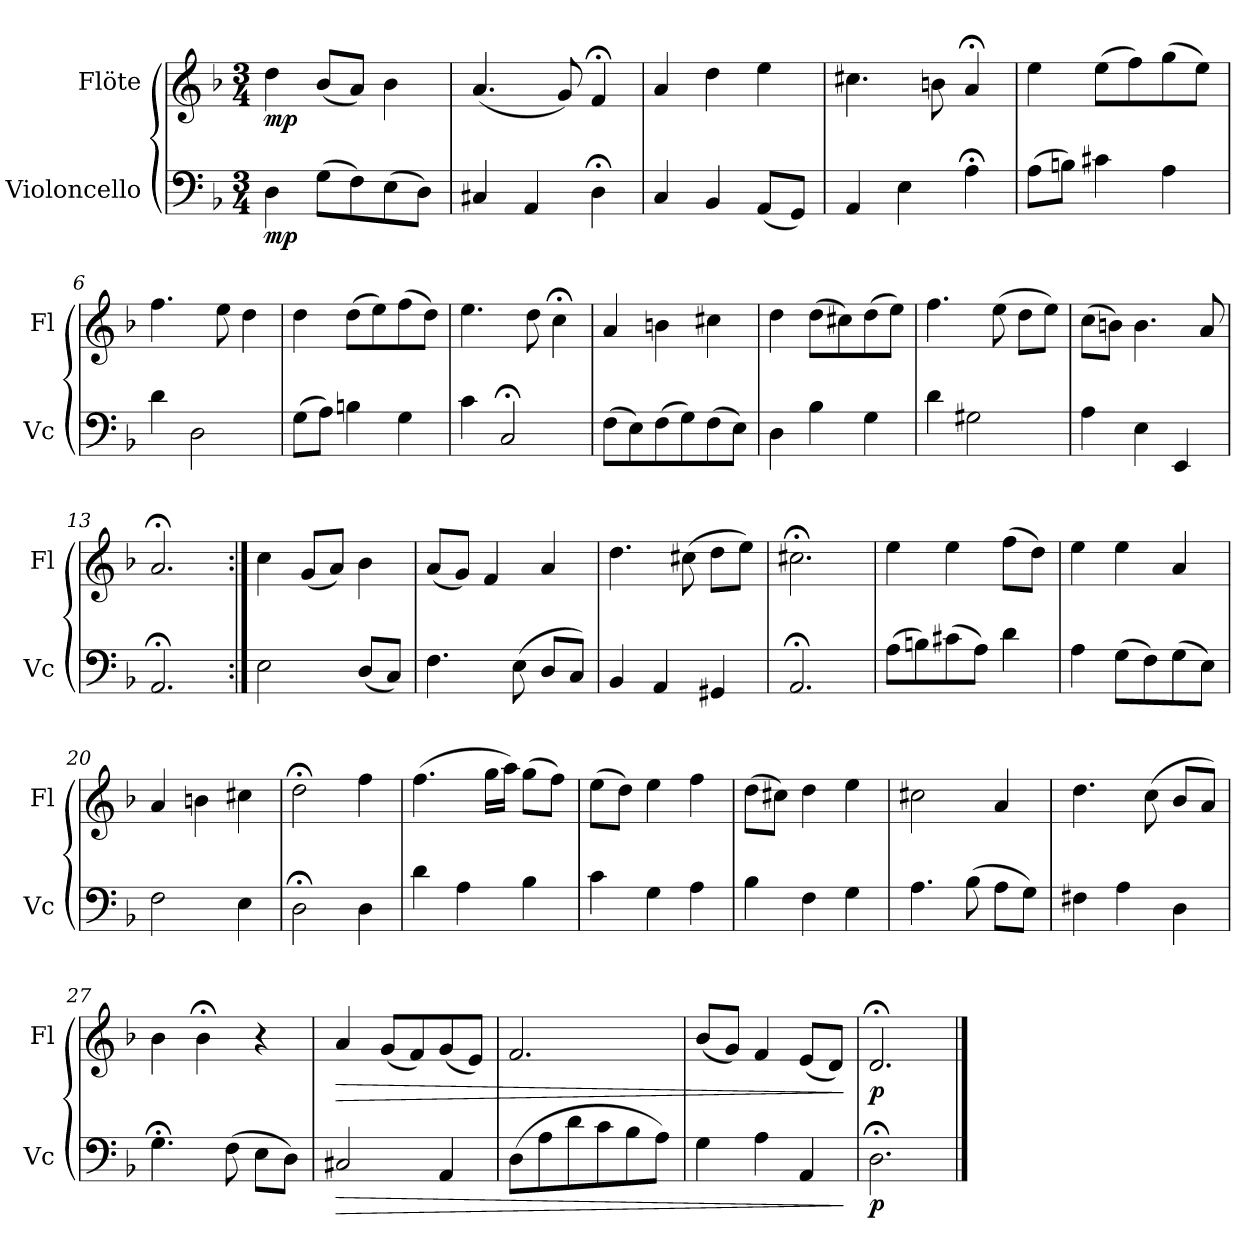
**kern	**dynam	**kern	**dynam
*part2	*part2	*part1	*part1
*staff2	*staff2	*staff1	*staff1
*I"Violoncello	*	*I"Flöte	*
*I'Vc	*	*I'Fl	*
*clefF4	*	*clefG2	*
*k[b-]	*	*k[b-]	*
*M3/4	*	*M3/4	*
*MM60	*	*MM60	*
=1	=1	=1	=1
!	!LO:DY:b	!	!LO:DY:b
4D\	mp	4dd\	mp
(>8G\L	.	(<8b-/L	.
8F\)	.	8a/J)	.
(>8E\	.	4b-\	.
8D\J)	.	.	.
=2	=2	=2	=2
4C#X/	.	(<4.a/	.
4AA/	.	.	.
.	.	8g/)	.
4D;<\	.	4f;</	.
=3	=3	=3	=3
4C/	.	4a/	.
4BB-/	.	4dd\	.
(<8AA/L	.	4ee\	.
8GG/J)	.	.	.
=4	=4	=4	=4
4AA/	.	4.cc#X\	.
4E\	.	.	.
.	.	8bn\	.
4A;<\	.	4a;</	.
=5	=5	=5	=5
(>8A\L	.	4ee\	.
8Bn\J)	.	.	.
4c#X\	.	(>8ee\L	.
.	.	8ff\)	.
4A\	.	(>8gg\	.
.	.	8ee\J)	.
=6	=6	=6	=6
4d\	.	4.ff\	.
2D\	.	.	.
.	.	8ee\	.
.	.	4dd\	.
=7	=7	=7	=7
(>8G\L	.	4dd\	.
8A\J)	.	.	.
4Bn\	.	(>8dd\L	.
.	.	8ee\)	.
4G\	.	(>8ff\	.
.	.	8dd\J)	.
!!LO:LB:g=z
=8	=8	=8	=8
4c\	.	4.ee\	.
2C;</	.	.	.
.	.	8dd\	.
.	.	4cc;<\	.
=9	=9	=9	=9
(>8F\L	.	4a/	.
8E\)	.	.	.
(>8F\	.	4bn\	.
8G\)	.	.	.
(>8F\	.	4cc#X\	.
8E\J)	.	.	.
=10	=10	=10	=10
4D\	.	4dd\	.
4B-\	.	(>8dd\L	.
.	.	8cc#X\)	.
4G\	.	(>8dd\	.
.	.	8ee\J)	.
=11	=11	=11	=11
4d\	.	4.ff\	.
2G#X\	.	.	.
.	.	(>8ee\	.
.	.	8dd\L	.
.	.	8ee\J)	.
=12	=12	=12	=12
4A\	.	(>8cc\L	.
.	.	8bn\J)	.
4E\	.	4.b\	.
4EE/	.	.	.
.	.	8a/	.
=13	=13	=13	=13
2.AA;</	.	2.a;</	.
=14:|!	=14:|!	=14:|!	=14:|!
2E\	.	4cc\	.
.	.	(<8g/L	.
.	.	8a/J)	.
(<8D/L	.	4b-\	.
8C/J)	.	.	.
=15	=15	=15	=15
4.F\	.	(<8a/L	.
.	.	8g/J)	.
.	.	4f/	.
(>8E\	.	.	.
8D/L	.	4a/	.
8C/J)	.	.	.
!!LO:LB:g=z
=16	=16	=16	=16
4BB-/	.	4.dd\	.
4AA/	.	.	.
.	.	(>8cc#X\	.
4GG#X/	.	8dd\L	.
.	.	8ee\J)	.
=17	=17	=17	=17
2.AA;</	.	2.cc#X;<\	.
=18	=18	=18	=18
(>8A\L	.	4ee\	.
8Bn\)	.	.	.
(>8c#X\	.	4ee\	.
8A\J)	.	.	.
4d\	.	(>8ff\L	.
.	.	8dd\J)	.
=19	=19	=19	=19
4A\	.	4ee\	.
(>8G\L	.	4ee\	.
8F\)	.	.	.
(>8G\	.	4a/	.
8E\J)	.	.	.
=20	=20	=20	=20
2F\	.	4a/	.
.	.	4bn\	.
4E\	.	4cc#X\	.
=21	=21	=21	=21
2D;<\	.	2dd;<\	.
4D\	.	4ff\	.
=22	=22	=22	=22
4d\	.	(>4.ff\	.
4A\	.	.	.
.	.	16gg\LL	.
.	.	16aa\JJ)	.
4B-\	.	(>8gg\L	.
.	.	8ff\J)	.
=23	=23	=23	=23
4c\	.	(>8ee\L	.
.	.	8dd\J)	.
4G\	.	4ee\	.
4A\	.	4ff\	.
=24	=24	=24	=24
4B-\	.	(>8dd\L	.
.	.	8cc#X\J)	.
4F\	.	4dd\	.
4G\	.	4ee\	.
!!LO:LB:g=z
=25	=25	=25	=25
4.A\	.	2cc#X\	.
(>8B-\	.	.	.
8A\L	.	4a/	.
8G\J)	.	.	.
=26	=26	=26	=26
4F#X\	.	4.dd\	.
4A\	.	.	.
.	.	(>8cc\	.
4D\	.	8b-/L	.
.	.	8a/J)	.
=27	=27	=27	=27
4.G;<\	.	4b-\	.
.	.	4b-;<\	.
(>8F\	.	.	.
8E\L	.	4r	.
8D\J)	.	.	.
=28	=28	=28	=28
!	!LO:HP:b	!	!LO:HP:b
2C#X/	>	4a/	>
.	.	(<8g/L	.
.	.	8f/)	.
4AA/	.	(<8g/	.
.	.	8e/J)	.
=29	=29	=29	=29
(>8D\L	.	2.f/	.
8A\	.	.	.
8d\	.	.	.
8c\	.	.	.
8B-\	.	.	.
8A\J)	.	.	.
=30	=30	=30	=30
4G\	.	(<8b-/L	.
.	.	8g/J)	.
4A\	.	4f/	.
4AA/	.	(<8e/L	.
.	.	8d/J)	.
.	]	.	]
=31	=31	=31	=31
!	!LO:DY:b	!	!LO:DY:b
2.D;<\	p	2.d;</	p
==	==	==	==
*-	*-	*-	*-
